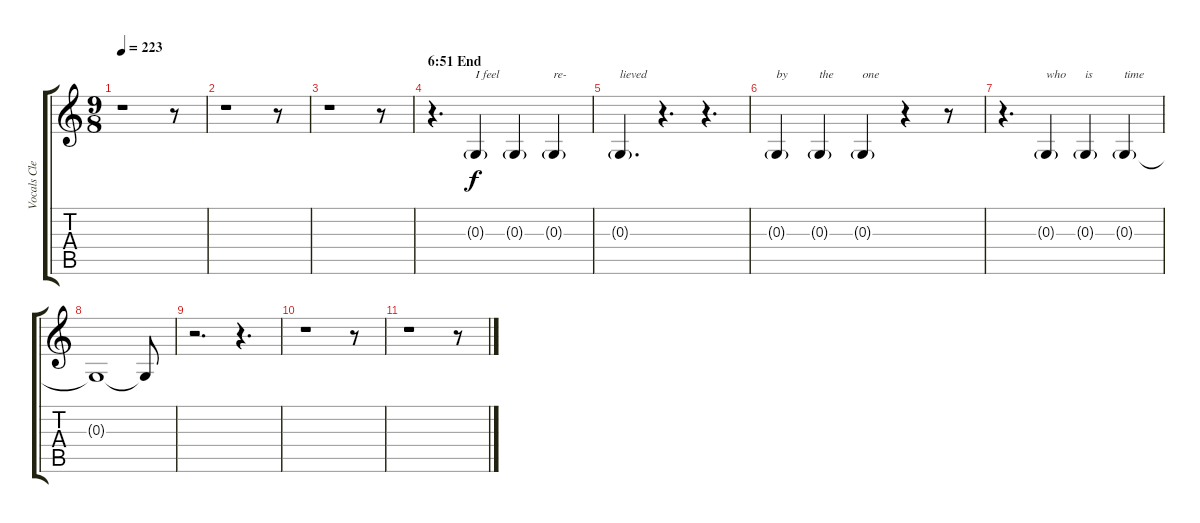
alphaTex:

\track ("Vocals Clean" "Vocals Cle") {instrument pad4choir}
\staff {score tabs}
\tuning (E4 B3 G3 D3 A2 E2) {hide}
\ts (9 8)
\tempo 223
\clef g2
\ks c
r.1{dy f} r.8 |
r.1 r.8 |
r.1 r.8 |
\section ("" "6:51 End")
r.4{d} 0.3{g}.4{txt "I feel"} 0.3{g}.4 0.3{g}.4{txt "re-"} |
0.3{g}.4{d txt "lieved"} r.4{d} r.4{d} |
0.3{g}.4{txt "by"} 0.3{g}.4{txt "the"} 0.3{g}.4{txt "one"} r.4 r.8 |
r.4{d} 0.3{g}.4{txt "who"} 0.3{g}.4{txt "is"} 0.3{g}.4{txt "time"} |
0.3{t}.1 0.3{t}.8 |
r.2{d} r.4{d} |
r.1 r.8 |
r.1 r.8
